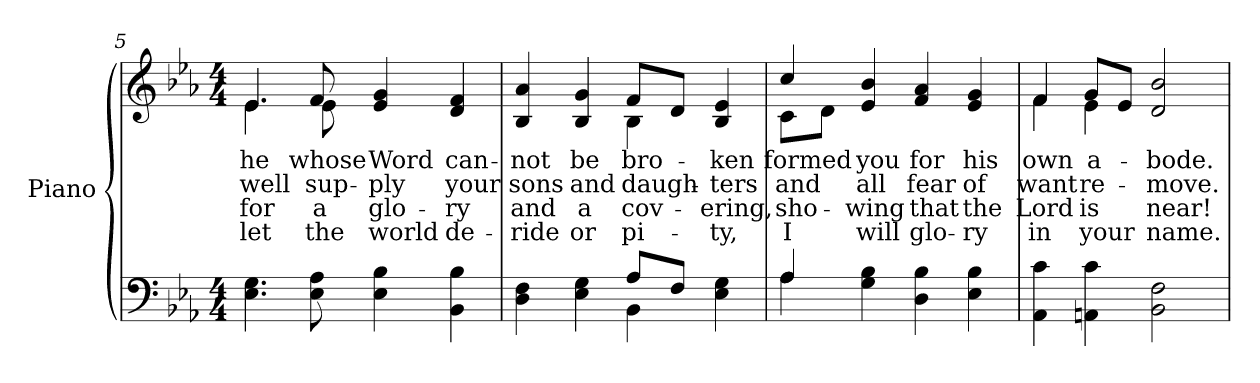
**kern	**kern	**text	**text	**text	**text
*part2	*part1	*part1	*part1	*part1	*part1
*staff2	*staff1	*staff1	*staff1	*staff1	*staff1
*I"Piano	*I"Piano	*	*	*	*
*I'Pno.	*I'Pno.	*	*	*	*
*clefF4	*clefG2	*	*	*	*
*k[b-e-a-]	*k[b-e-a-]	*	*	*	*
*E-:	*E-:	*	*	*	*
*M4/4	*M4/4	*	*	*	*
=5	=5	=5	=5	=5	=5
!	!	!LO:LY:b:color=#000000	!LO:LY:b:color=#000000	!LO:LY:b:color=#000000	!LO:LY:b:color=#000000
*	*^	*	*	*	*
4.E-i\ 4.Gi	4.e-i/	4.e-i\	he	well	for	let
!	!	!	!LO:LY:b:color=#000000	!LO:LY:b:color=#000000	!LO:LY:b:color=#000000	!LO:LY:b:color=#000000
8E-i\ 8A-i	8fi/	8e-i\	whose	sup-	a	the
!	!	!	!LO:LY:b:color=#000000	!LO:LY:b:color=#000000	!LO:LY:b:color=#000000	!LO:LY:b:color=#000000
4E-i\ 4B-i	4e-i/ 4gi	2ryy	Word	-ply	glo-	-world
!	!	!	!LO:LY:b:color=#000000	!LO:LY:b:color=#000000	!LO:LY:b:color=#000000	!LO:LY:b:color=#000000
4BB-i\ 4B-i	4di/ 4fi	.	can-	your	ry	de-
=6	=6	=6	=6	=6	=6	=6
*^	*	*	*	*	*	*
!	!	!	!	!LO:LY:b:color=#000000	!LO:LY:b:color=#000000	!LO:LY:b:color=#000000	!LO:LY:b:color=#000000
4Di\ 4Fi	2ryy	4B-i/ 4a-i	2ryy	-not	sons	-and	ride
!	!	!	!	!LO:LY:b:color=#000000	!LO:LY:b:color=#000000	!LO:LY:b:color=#000000	!LO:LY:b:color=#000000
4E-i\ 4Gi	.	4B-i/ 4gi	.	be	and	a	or
!	!	!	!	!LO:LY:b:color=#000000	!LO:LY:b:color=#000000	!LO:LY:b:color=#000000	!LO:LY:b:color=#000000
8A-i/L	4BB-i\	8fi/L	4B-i\	bro-	daugh-	cov-	-pi-
8Fi/J	.	8di/J	.	.	.	.	.
!	!	!	!	!LO:LY:b:color=#000000	!LO:LY:b:color=#000000	!LO:LY:b:color=#000000	!LO:LY:b:color=#000000
4E-i\ 4Gi	4ryy	4B-i/ 4e-i	4ryy	-ken	-ters	-ering,	ty,
!!LO:LB:g=z	!!
=7	=7	=7	=7	=7	=7	=7	=7
!	!	!	!	!LO:LY:b:color=#000000	!LO:LY:b:color=#000000	!LO:LY:b:color=#000000	!LO:LY:b:color=#000000
4A-i/	4A-i\	4cci/	8ci\L	formed	and	sho-	-I
.	.	.	8di\J	.	.	.	.
!	!	!	!	!LO:LY:b:color=#000000	!LO:LY:b:color=#000000	!LO:LY:b:color=#000000	!LO:LY:b:color=#000000
4Gi\ 4B-i	2.ryy	4e-i/ 4b-i	2.ryy	you	all	wing	will
!	!	!	!	!LO:LY:b:color=#000000	!LO:LY:b:color=#000000	!LO:LY:b:color=#000000	!LO:LY:b:color=#000000
4Di\ 4B-i	.	4fi/ 4a-i	.	for	fear	that	glo-
!	!	!	!	!LO:LY:b:color=#000000	!LO:LY:b:color=#000000	!LO:LY:b:color=#000000	!LO:LY:b:color=#000000
4E-i\ 4B-i	.	4e-i/ 4gi	.	his	of	-the	ry
*v	*v	*	*	*	*	*	*
=8	=8	=8	=8	=8	=8	=8
!	!	!	!LO:LY:b:color=#000000	!LO:LY:b:color=#000000	!LO:LY:b:color=#000000	!LO:LY:b:color=#000000
4AA-i\ 4ci	4fi/	4fi\	own	want	Lord	in
!	!	!	!LO:LY:b:color=#000000	!LO:LY:b:color=#000000	!LO:LY:b:color=#000000	!LO:LY:b:color=#000000
4AAni\ 4ci	8gi/L	4e-i\	a-	re-	is	your
.	8e-i/J	.	.	.	.	.
!	!	!	!LO:LY:b:color=#000000	!LO:LY:b:color=#000000	!LO:LY:b:color=#000000	!LO:LY:b:color=#000000
2BB-i\ 2Fi	2di/ 2b-i	2ryy	-bode.	-move.	near!	name.
*	*v	*v	*	*	*	*
=	=	=	=	=	=
*-	*-	*-	*-	*-	*-
